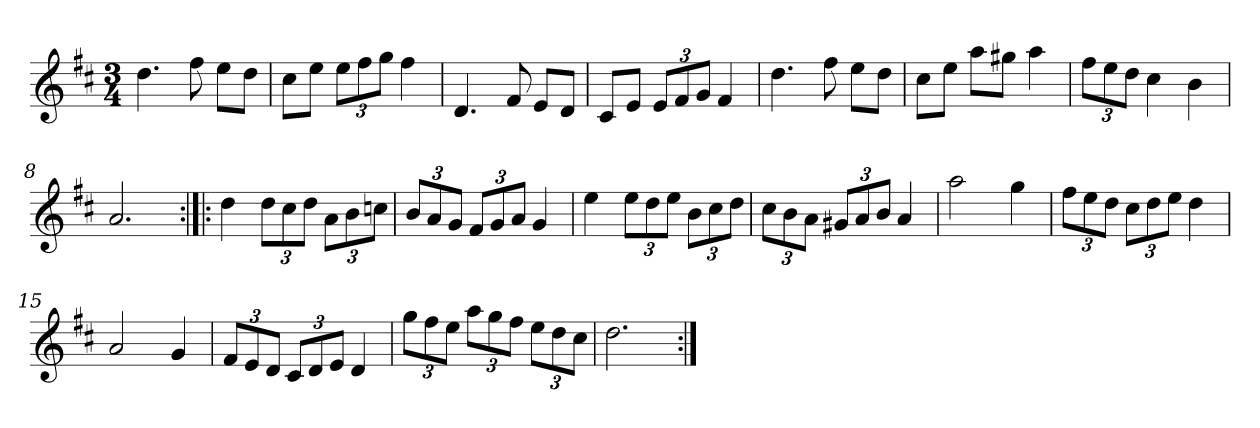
**kern
*part1
*staff1
*clefG2
*k[f#c#]
*D:
*M3/4
*MM120
=1
4.dd
8ff#
8ee\L
8dd\J
=2
8cc#\L
8ee\J
12ee\L
12ff#\
12gg\J
4ff#
=3
4.d
8f#
8e/L
8d/J
=4
8c#/L
8e/J
12e/L
12f#/
12g/J
4f#
=5
4.dd
8ff#
8ee\L
8dd\J
=6
8cc#\L
8ee\J
8aa\L
8gg#X\J
4aa
=7
12ff#\L
12ee\
12dd\J
4cc#
4b
=8
2.a
=9:|!|:
4dd
12dd\L
12cc#\
12dd\J
12a\L
12b\
12ccn\J
=10
12b/L
12a/
12g/J
12f#/L
12g/
12a/J
4g
=11
4ee
12ee\L
12dd\
12ee\J
12b\L
12cc#\
12dd\J
=12
12cc#\L
12b\
12a\J
12g#X/L
12a/
12b/J
4a
=13
2aa
4gg
=14
12ff#\L
12ee\
12dd\J
12cc#\L
12dd\
12ee\J
4dd
=15
2a
4g
=16
12f#/L
12e/
12d/J
12c#/L
12d/
12e/J
4d
=17
12gg\L
12ff#\
12ee\J
12aa\L
12gg\
12ff#\J
12ee\L
12dd\
12cc#\J
=18
2.dd
=:|!
*-
